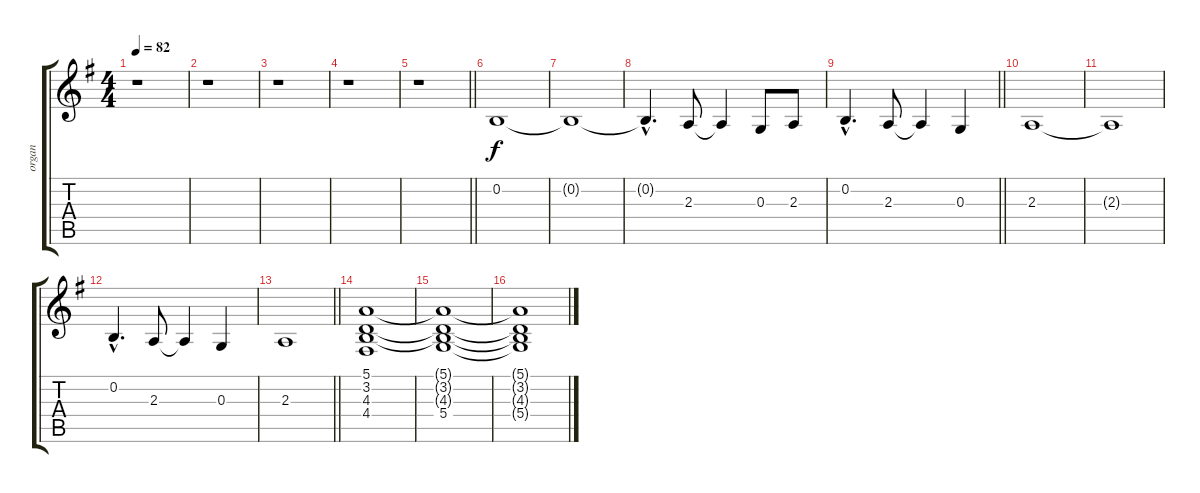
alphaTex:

\track ("organ" "organ") {instrument drawbarorgan}
\staff {score tabs}
\tuning (E4 B3 G3 D3 A2 E2) {hide}
\ts (4 4)
\tempo 82
\clef g2
\ks g
r.1{dy f} |
r.1 |
r.1 |
r.1 |
\barLineRight lightlight
r.1 |
0.2.1 |
0.2{t}.1 |
0.2{hac t}.4{d} 2.3.8 2.3{t}.4 0.3.8 2.3.8 |
\barLineRight lightlight
0.2{hac}.4{d} 2.3.8 2.3{t}.4 0.3.4 |
2.3.1 |
2.3{t}.1 |
0.2{hac}.4{d} 2.3.8 2.3{t}.4 0.3.4 |
\barLineRight lightlight
2.3.1 |
(5.1 3.2 4.3 4.4).1 |
(5.1{t} 3.2{t} 4.3{t} 5.4).1 |
(5.1{t} 3.2{t} 4.3{t} 5.4{t}).1
